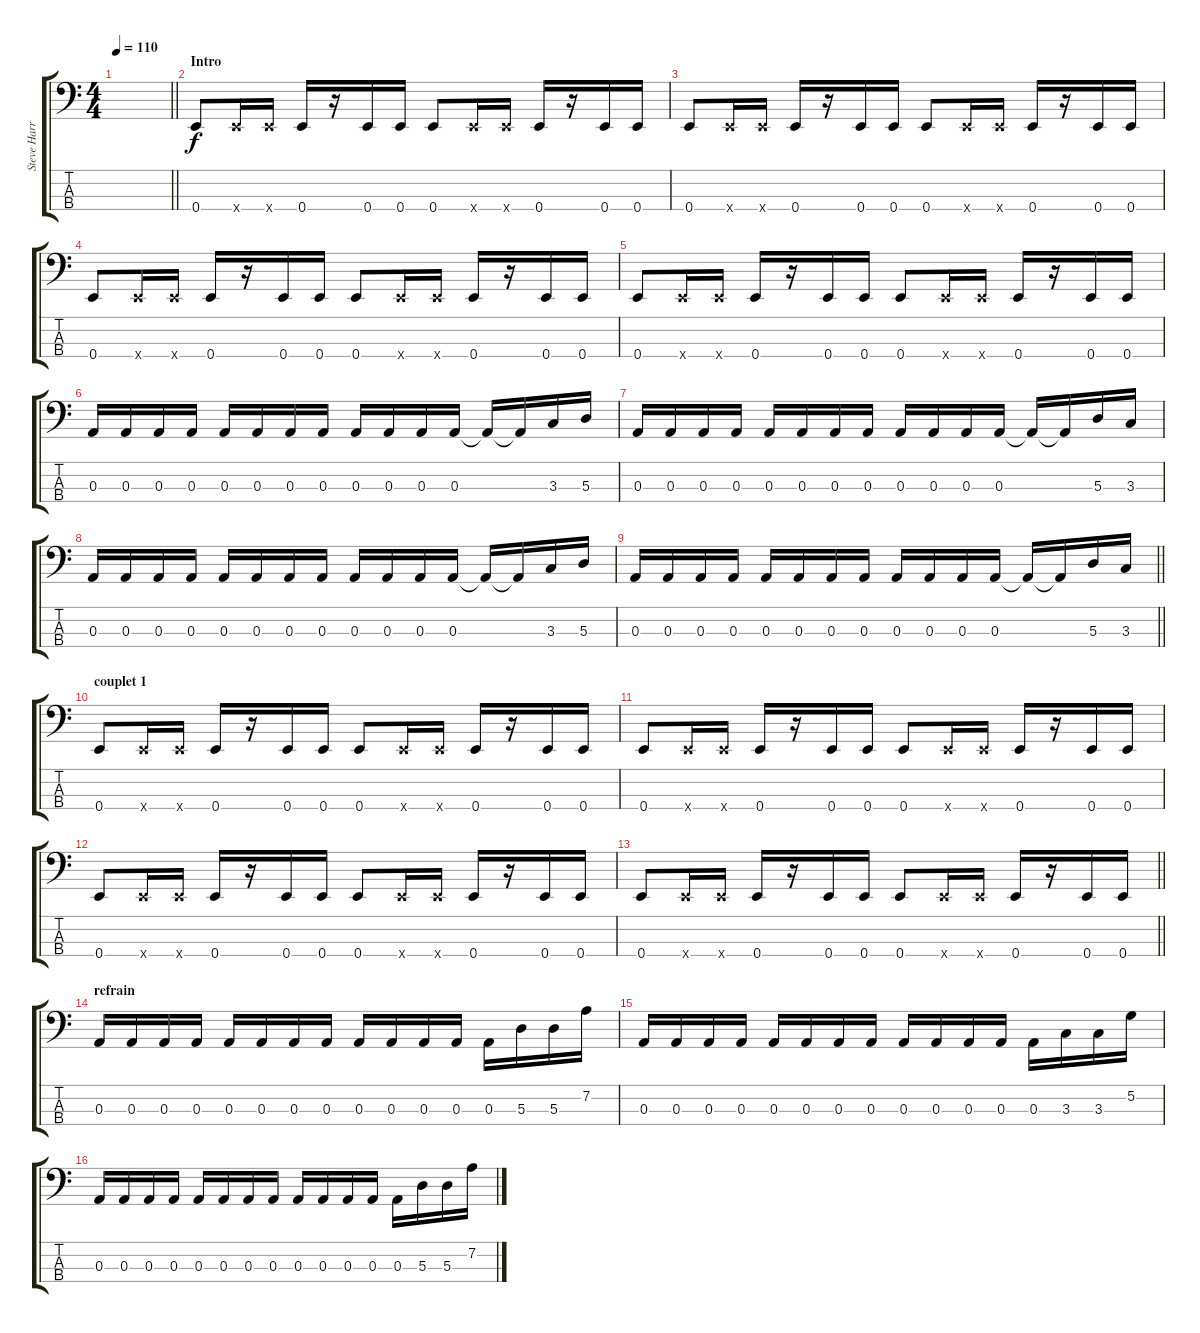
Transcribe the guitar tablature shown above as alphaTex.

\track ("Steve Harris" "Steve Harr") {instrument electricbassfinger}
\staff {score tabs}
\tuning (G2 D2 A1 E1) {hide}
\ts (4 4)
\tempo 110
\clef f4
\barLineRight lightlight
\ks c
|
\section ("" "Intro")
0.4.8 0.4{x}.16 0.4{x}.16 0.4.16 r.16 0.4.16 0.4.16 0.4.8 0.4{x}.16 0.4{x}.16 0.4.16 r.16 0.4.16 0.4.16 |
0.4.8 0.4{x}.16 0.4{x}.16 0.4.16 r.16 0.4.16 0.4.16 0.4.8 0.4{x}.16 0.4{x}.16 0.4.16 r.16 0.4.16 0.4.16 |
0.4.8 0.4{x}.16 0.4{x}.16 0.4.16 r.16 0.4.16 0.4.16 0.4.8 0.4{x}.16 0.4{x}.16 0.4.16 r.16 0.4.16 0.4.16 |
0.4.8 0.4{x}.16 0.4{x}.16 0.4.16 r.16 0.4.16 0.4.16 0.4.8 0.4{x}.16 0.4{x}.16 0.4.16 r.16 0.4.16 0.4.16 |
0.3.16 0.3.16 0.3.16 0.3.16 0.3.16 0.3.16 0.3.16 0.3.16 0.3.16 0.3.16 0.3.16 0.3.16 0.3{t}.16 0.3{t}.16 3.3.16 5.3.16 |
0.3.16 0.3.16 0.3.16 0.3.16 0.3.16 0.3.16 0.3.16 0.3.16 0.3.16 0.3.16 0.3.16 0.3.16 0.3{t}.16 0.3{t}.16 5.3.16 3.3.16 |
0.3.16 0.3.16 0.3.16 0.3.16 0.3.16 0.3.16 0.3.16 0.3.16 0.3.16 0.3.16 0.3.16 0.3.16 0.3{t}.16 0.3{t}.16 3.3.16 5.3.16 |
\barLineRight lightlight
0.3.16 0.3.16 0.3.16 0.3.16 0.3.16 0.3.16 0.3.16 0.3.16 0.3.16 0.3.16 0.3.16 0.3.16 0.3{t}.16 0.3{t}.16 5.3.16 3.3.16 |
\section ("" "couplet 1")
0.4.8 0.4{x}.16 0.4{x}.16 0.4.16 r.16 0.4.16 0.4.16 0.4.8 0.4{x}.16 0.4{x}.16 0.4.16 r.16 0.4.16 0.4.16 |
0.4.8 0.4{x}.16 0.4{x}.16 0.4.16 r.16 0.4.16 0.4.16 0.4.8 0.4{x}.16 0.4{x}.16 0.4.16 r.16 0.4.16 0.4.16 |
0.4.8 0.4{x}.16 0.4{x}.16 0.4.16 r.16 0.4.16 0.4.16 0.4.8 0.4{x}.16 0.4{x}.16 0.4.16 r.16 0.4.16 0.4.16 |
\barLineRight lightlight
0.4.8 0.4{x}.16 0.4{x}.16 0.4.16 r.16 0.4.16 0.4.16 0.4.8 0.4{x}.16 0.4{x}.16 0.4.16 r.16 0.4.16 0.4.16 |
\section ("" "refrain")
0.3.16 0.3.16 0.3.16 0.3.16 0.3.16 0.3.16 0.3.16 0.3.16 0.3.16 0.3.16 0.3.16 0.3.16 0.3.16 5.3.16 5.3.16 7.2.16 |
0.3.16 0.3.16 0.3.16 0.3.16 0.3.16 0.3.16 0.3.16 0.3.16 0.3.16 0.3.16 0.3.16 0.3.16 0.3.16 3.3.16 3.3.16 5.2.16 |
0.3.16 0.3.16 0.3.16 0.3.16 0.3.16 0.3.16 0.3.16 0.3.16 0.3.16 0.3.16 0.3.16 0.3.16 0.3.16 5.3.16 5.3.16 7.2.16
